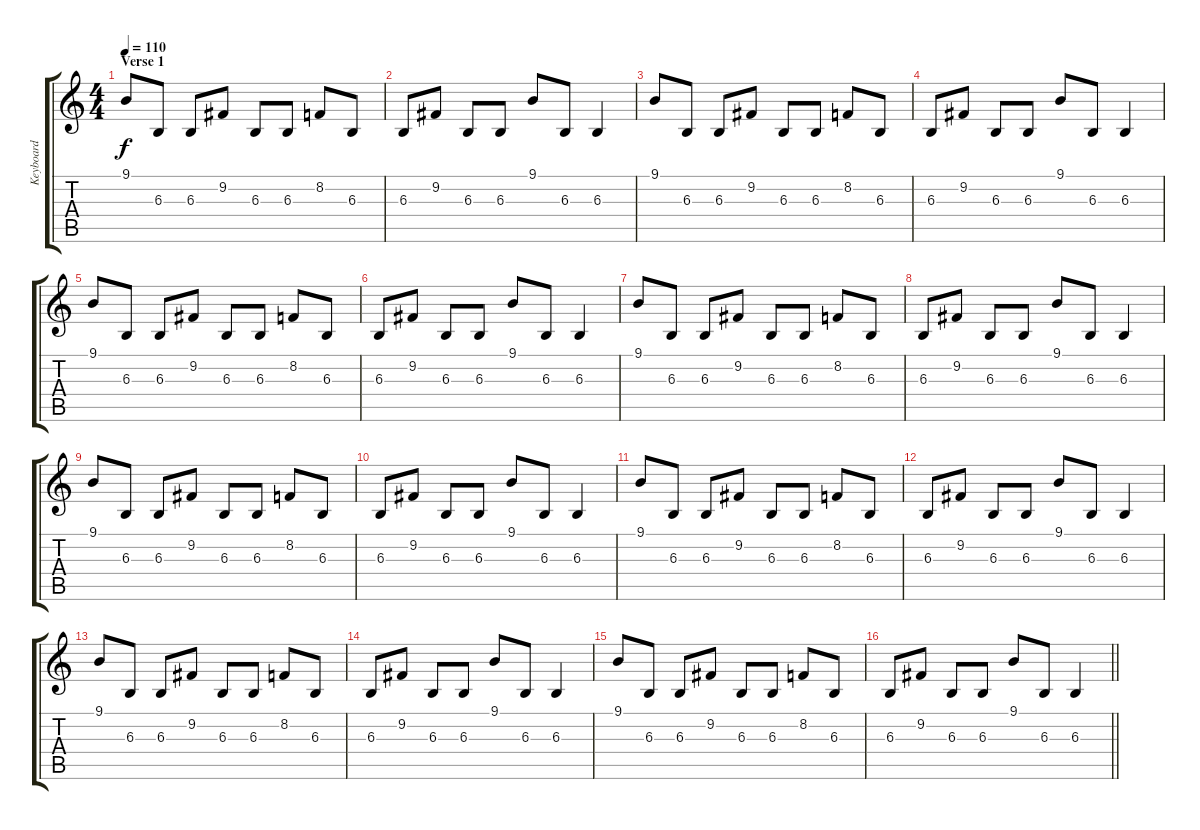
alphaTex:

\track ("Keyboard" "Keyboard") {instrument pad1newage}
\staff {score tabs}
\tuning (D4 A3 F3 C3 G2 D2) {hide}
\ts (4 4)
\section ("" "Verse 1")
\tempo 110
\clef g2
\ks c
9.1.8{dy f} 6.3.8 6.3.8 9.2.8 6.3.8 6.3.8 8.2.8 6.3.8 |
6.3.8 9.2.8 6.3.8 6.3.8 9.1.8 6.3.8 6.3.4 |
9.1.8 6.3.8 6.3.8 9.2.8 6.3.8 6.3.8 8.2.8 6.3.8 |
6.3.8 9.2.8 6.3.8 6.3.8 9.1.8 6.3.8 6.3.4 |
9.1.8 6.3.8 6.3.8 9.2.8 6.3.8 6.3.8 8.2.8 6.3.8 |
6.3.8 9.2.8 6.3.8 6.3.8 9.1.8 6.3.8 6.3.4 |
9.1.8 6.3.8 6.3.8 9.2.8 6.3.8 6.3.8 8.2.8 6.3.8 |
6.3.8 9.2.8 6.3.8 6.3.8 9.1.8 6.3.8 6.3.4 |
9.1.8 6.3.8 6.3.8 9.2.8 6.3.8 6.3.8 8.2.8 6.3.8 |
6.3.8 9.2.8 6.3.8 6.3.8 9.1.8 6.3.8 6.3.4 |
9.1.8 6.3.8 6.3.8 9.2.8 6.3.8 6.3.8 8.2.8 6.3.8 |
6.3.8 9.2.8 6.3.8 6.3.8 9.1.8 6.3.8 6.3.4 |
9.1.8 6.3.8 6.3.8 9.2.8 6.3.8 6.3.8 8.2.8 6.3.8 |
6.3.8 9.2.8 6.3.8 6.3.8 9.1.8 6.3.8 6.3.4 |
9.1.8 6.3.8 6.3.8 9.2.8 6.3.8 6.3.8 8.2.8 6.3.8 |
\barLineRight lightlight
6.3.8 9.2.8 6.3.8 6.3.8 9.1.8 6.3.8 6.3.4
